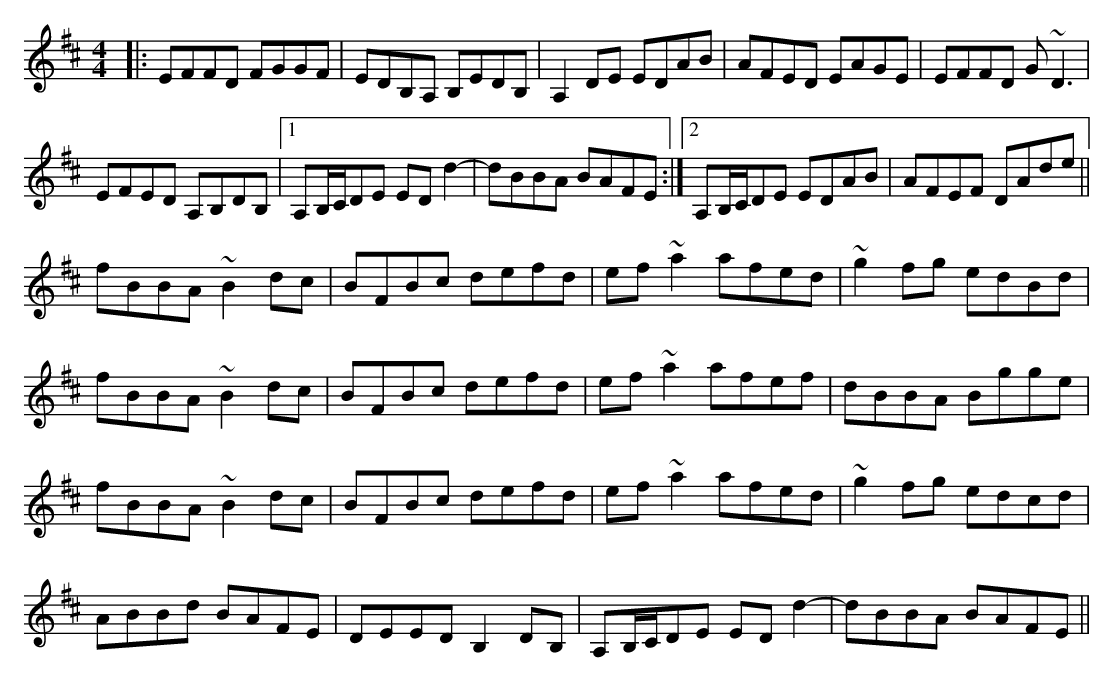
X:1
M:4/4
K:D
|:EFFD FGGF|EDB,A, B,EDB,|A,2DE EDAB|AFED EAGE|EFFD G~D3|
EFED A,B,DB,|1 A,B,/C/DE EDd2-|dBBA BAFE:|2 A,B,/C/DE EDAB|AFEF DAde||
fBBA ~B2dc|BFBc defd|ef ~a2 afed|~g2fg edBd|
fBBA ~B2dc|BFBc defd|ef ~a2 afef|dBBA Bgge|
fBBA ~B2dc|BFBc defd|ef ~a2 afed|~g2fg edcd|
ABBd BAFE|DEED B,2DB,|A,B,/C/DE EDd2-|dBBA BAFE||
